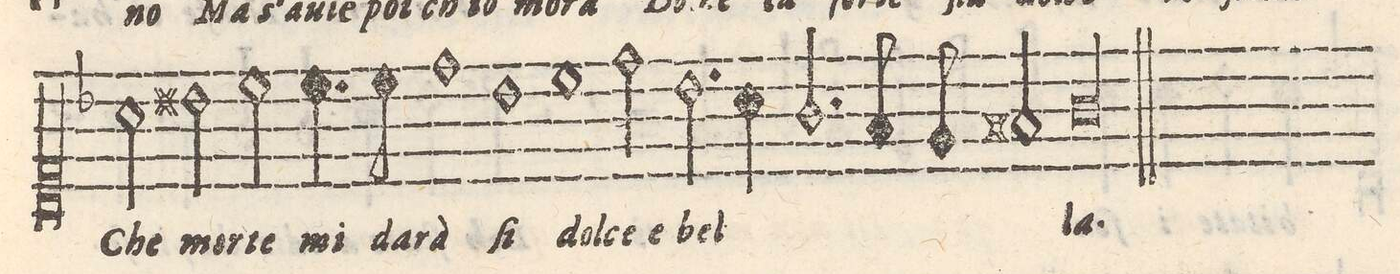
**kern	**text
*I"CANTO	*
*clefC1	*
*k[b-]	*
*met(C)	*
*M2/1	*
2a\	Che
2bn\	mor-
=27-	=27-
2cc\	-te
4.cc\	mi
8cc\	da-
1dd	-rà
=28-	=28-
1b-y	fi
1cc	dol-
=29-	=29-
2dd\	-ce e
2.b-\	bel-
4a\	.
2.g/	.
=30-	=30-
8f/	.
8eny/	.
2f#X/	.
00g/	-la.
==	==
*-	*-
